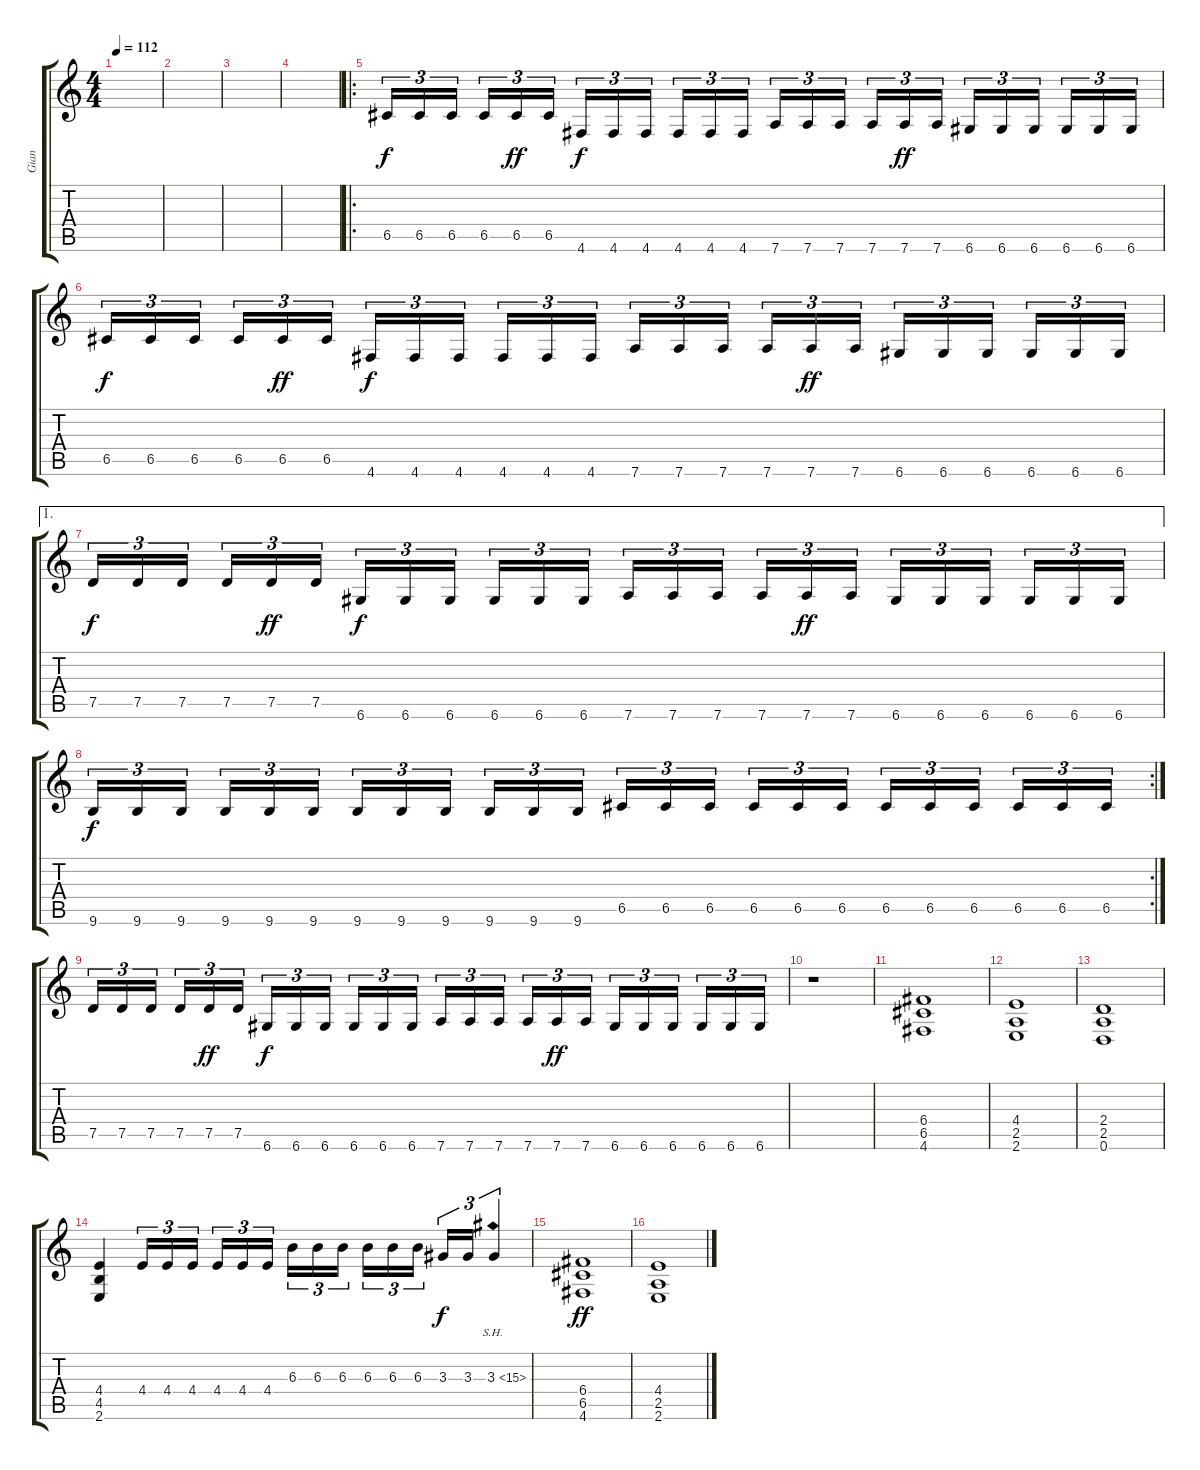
\track ("Gian" "Gian") {instrument distortionguitar}
\staff {score tabs}
\tuning (D4 A3 F3 C3 G2 D2) {hide}
\ts (4 4)
\tempo 112
\clef g2
\ks c
|
|
|
|
\ro
6.5.16{tu (3 2) dy f} 6.5.16{tu (3 2)} 6.5.16{tu (3 2) beam splitsecondary} 6.5.16{tu (3 2)} 6.5.16{tu (3 2) dy ff} 6.5.16{tu (3 2)} 4.6.16{tu (3 2) dy f} 4.6.16{tu (3 2)} 4.6.16{tu (3 2) beam splitsecondary} 4.6.16{tu (3 2)} 4.6.16{tu (3 2)} 4.6.16{tu (3 2)} 7.6.16{tu (3 2)} 7.6.16{tu (3 2)} 7.6.16{tu (3 2) beam splitsecondary} 7.6.16{tu (3 2)} 7.6.16{tu (3 2) dy ff} 7.6.16{tu (3 2)} 6.6.16{tu (3 2)} 6.6.16{tu (3 2)} 6.6.16{tu (3 2) beam splitsecondary} 6.6.16{tu (3 2)} 6.6.16{tu (3 2)} 6.6.16{tu (3 2)} |
6.5.16{tu (3 2) dy f} 6.5.16{tu (3 2)} 6.5.16{tu (3 2) beam splitsecondary} 6.5.16{tu (3 2)} 6.5.16{tu (3 2) dy ff} 6.5.16{tu (3 2)} 4.6.16{tu (3 2) dy f} 4.6.16{tu (3 2)} 4.6.16{tu (3 2) beam splitsecondary} 4.6.16{tu (3 2)} 4.6.16{tu (3 2)} 4.6.16{tu (3 2)} 7.6.16{tu (3 2)} 7.6.16{tu (3 2)} 7.6.16{tu (3 2) beam splitsecondary} 7.6.16{tu (3 2)} 7.6.16{tu (3 2) dy ff} 7.6.16{tu (3 2)} 6.6.16{tu (3 2)} 6.6.16{tu (3 2)} 6.6.16{tu (3 2) beam splitsecondary} 6.6.16{tu (3 2)} 6.6.16{tu (3 2)} 6.6.16{tu (3 2)} |
\ae 1
7.5.16{tu (3 2) dy f} 7.5.16{tu (3 2)} 7.5.16{tu (3 2) beam splitsecondary} 7.5.16{tu (3 2)} 7.5.16{tu (3 2) dy ff} 7.5.16{tu (3 2)} 6.6.16{tu (3 2) dy f} 6.6.16{tu (3 2)} 6.6.16{tu (3 2) beam splitsecondary} 6.6.16{tu (3 2)} 6.6.16{tu (3 2)} 6.6.16{tu (3 2)} 7.6.16{tu (3 2)} 7.6.16{tu (3 2)} 7.6.16{tu (3 2) beam splitsecondary} 7.6.16{tu (3 2)} 7.6.16{tu (3 2) dy ff} 7.6.16{tu (3 2)} 6.6.16{tu (3 2)} 6.6.16{tu (3 2)} 6.6.16{tu (3 2) beam splitsecondary} 6.6.16{tu (3 2)} 6.6.16{tu (3 2)} 6.6.16{tu (3 2)} |
\rc 2
9.6.16{tu (3 2) dy f} 9.6.16{tu (3 2)} 9.6.16{tu (3 2) beam splitsecondary} 9.6.16{tu (3 2)} 9.6.16{tu (3 2)} 9.6.16{tu (3 2)} 9.6.16{tu (3 2)} 9.6.16{tu (3 2)} 9.6.16{tu (3 2) beam splitsecondary} 9.6.16{tu (3 2)} 9.6.16{tu (3 2)} 9.6.16{tu (3 2)} 6.5.16{tu (3 2)} 6.5.16{tu (3 2)} 6.5.16{tu (3 2) beam splitsecondary} 6.5.16{tu (3 2)} 6.5.16{tu (3 2)} 6.5.16{tu (3 2)} 6.5.16{tu (3 2)} 6.5.16{tu (3 2)} 6.5.16{tu (3 2) beam splitsecondary} 6.5.16{tu (3 2)} 6.5.16{tu (3 2)} 6.5.16{tu (3 2)} |
7.5.16{tu (3 2)} 7.5.16{tu (3 2)} 7.5.16{tu (3 2) beam splitsecondary} 7.5.16{tu (3 2)} 7.5.16{tu (3 2) dy ff} 7.5.16{tu (3 2)} 6.6.16{tu (3 2) dy f} 6.6.16{tu (3 2)} 6.6.16{tu (3 2) beam splitsecondary} 6.6.16{tu (3 2)} 6.6.16{tu (3 2)} 6.6.16{tu (3 2)} 7.6.16{tu (3 2)} 7.6.16{tu (3 2)} 7.6.16{tu (3 2) beam splitsecondary} 7.6.16{tu (3 2)} 7.6.16{tu (3 2) dy ff} 7.6.16{tu (3 2)} 6.6.16{tu (3 2)} 6.6.16{tu (3 2)} 6.6.16{tu (3 2) beam splitsecondary} 6.6.16{tu (3 2)} 6.6.16{tu (3 2)} 6.6.16{tu (3 2)} |
r.1 |
(6.4 6.5 4.6).1 |
(4.4 2.5 2.6).1 |
(2.4 2.5 0.6).1 |
(4.4 4.5 2.6).4 4.4.16{tu (3 2)} 4.4.16{tu (3 2)} 4.4.16{tu (3 2) beam splitsecondary} 4.4.16{tu (3 2)} 4.4.16{tu (3 2)} 4.4.16{tu (3 2)} 6.3.16{tu (3 2)} 6.3.16{tu (3 2)} 6.3.16{tu (3 2) beam splitsecondary} 6.3.16{tu (3 2)} 6.3.16{tu (3 2)} 6.3.16{tu (3 2)} 3.3.16{tu (3 2) dy f} 3.3.16{tu (3 2)} 3.3{sh 12}.4{tu (3 2)} |
(6.4 6.5 4.6).1{dy ff} |
(4.4 2.5 2.6).1
